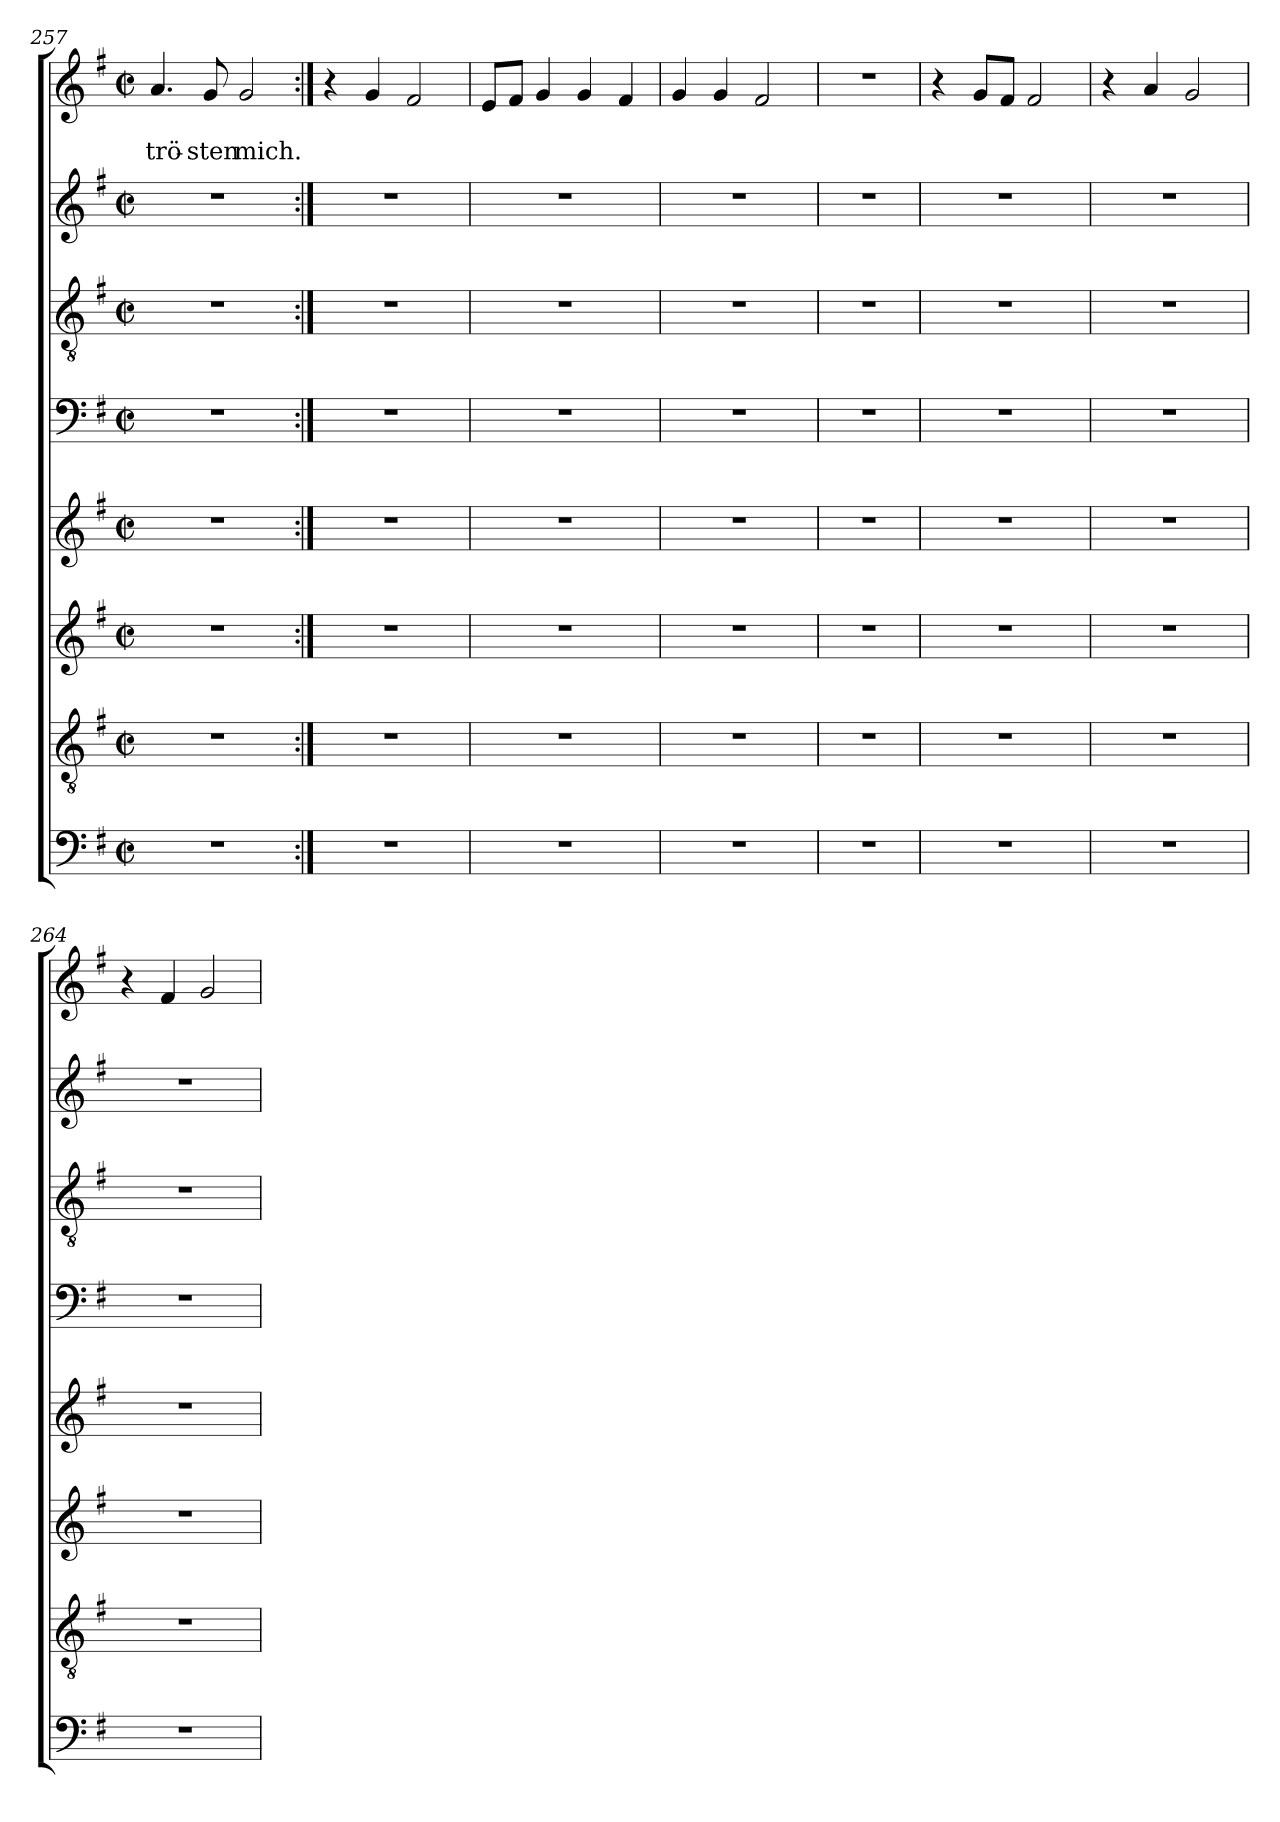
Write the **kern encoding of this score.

**kern	**kern	**kern	**kern	**kern	**kern	**kern	**kern	**text	**text
*part8	*part7	*part6	*part5	*part4	*part3	*part2	*part1	*part1	*part1
*staff8	*staff7	*staff6	*staff5	*staff4	*staff3	*staff2	*staff1	*staff1	*staff1
*clefF4	*clefGv2	*clefG2	*clefG2	*clefF4	*clefGv2	*clefG2	*clefG2	*	*
*k[f#]	*k[f#]	*k[f#]	*k[f#]	*k[f#]	*k[f#]	*k[f#]	*k[f#]	*	*
*G:	*G:	*G:	*G:	*G:	*G:	*G:	*G:	*	*
*M2/2	*M2/2	*M2/2	*M2/2	*M2/2	*M2/2	*M2/2	*M2/2	*	*
*met(c|)	*met(c|)	*met(c|)	*met(c|)	*met(c|)	*met(c|)	*met(c|)	*met(c|)	*	*
=257	=257	=257	=257	=257	=257	=257	=257	=257	=257
!	!	!	!	!	!	!	!	!	!LO:LY:b
1r	1r	1r	1r	1r	1r	1r	4.a/	.	trö-
!	!	!	!	!	!	!	!	!	!LO:LY:b
.	.	.	.	.	.	.	8g/	.	-sten
!	!	!	!	!	!	!	!	!	!LO:LY:b
.	.	.	.	.	.	.	2g/	.	mich.
!!LO:PB:g=z
=258:|!	=258:|!	=258:|!	=258:|!	=258:|!	=258:|!	=258:|!	=258:|!	=258:|!	=258:|!
1r	1r	1r	1r	1r	1r	1r	4r	.	.
.	.	.	.	.	.	.	4g/	.	.
.	.	.	.	.	.	.	2f#/	.	.
=259	=259	=259	=259	=259	=259	=259	=259	=259	=259
1r	1r	1r	1r	1r	1r	1r	8e/L	.	.
.	.	.	.	.	.	.	8f#/J	.	.
.	.	.	.	.	.	.	4g/	.	.
.	.	.	.	.	.	.	4g/	.	.
.	.	.	.	.	.	.	4f#/	.	.
=260	=260	=260	=260	=260	=260	=260	=260	=260	=260
1r	1r	1r	1r	1r	1r	1r	4g/	.	.
.	.	.	.	.	.	.	4g/	.	.
.	.	.	.	.	.	.	2f#/	.	.
=261	=261	=261	=261	=261	=261	=261	=261	=261	=261
1r	1r	1r	1r	1r	1r	1r	1r	.	.
=262	=262	=262	=262	=262	=262	=262	=262	=262	=262
1r	1r	1r	1r	1r	1r	1r	4r	.	.
.	.	.	.	.	.	.	8g/L	.	.
.	.	.	.	.	.	.	8f#/J	.	.
.	.	.	.	.	.	.	2f#/	.	.
=263	=263	=263	=263	=263	=263	=263	=263	=263	=263
1r	1r	1r	1r	1r	1r	1r	4r	.	.
.	.	.	.	.	.	.	4a/	.	.
.	.	.	.	.	.	.	2g/	.	.
=264	=264	=264	=264	=264	=264	=264	=264	=264	=264
1r	1r	1r	1r	1r	1r	1r	4r	.	.
.	.	.	.	.	.	.	4f#/	.	.
.	.	.	.	.	.	.	2g/	.	.
=	=	=	=	=	=	=	=	=	=
*-	*-	*-	*-	*-	*-	*-	*-	*-	*-
